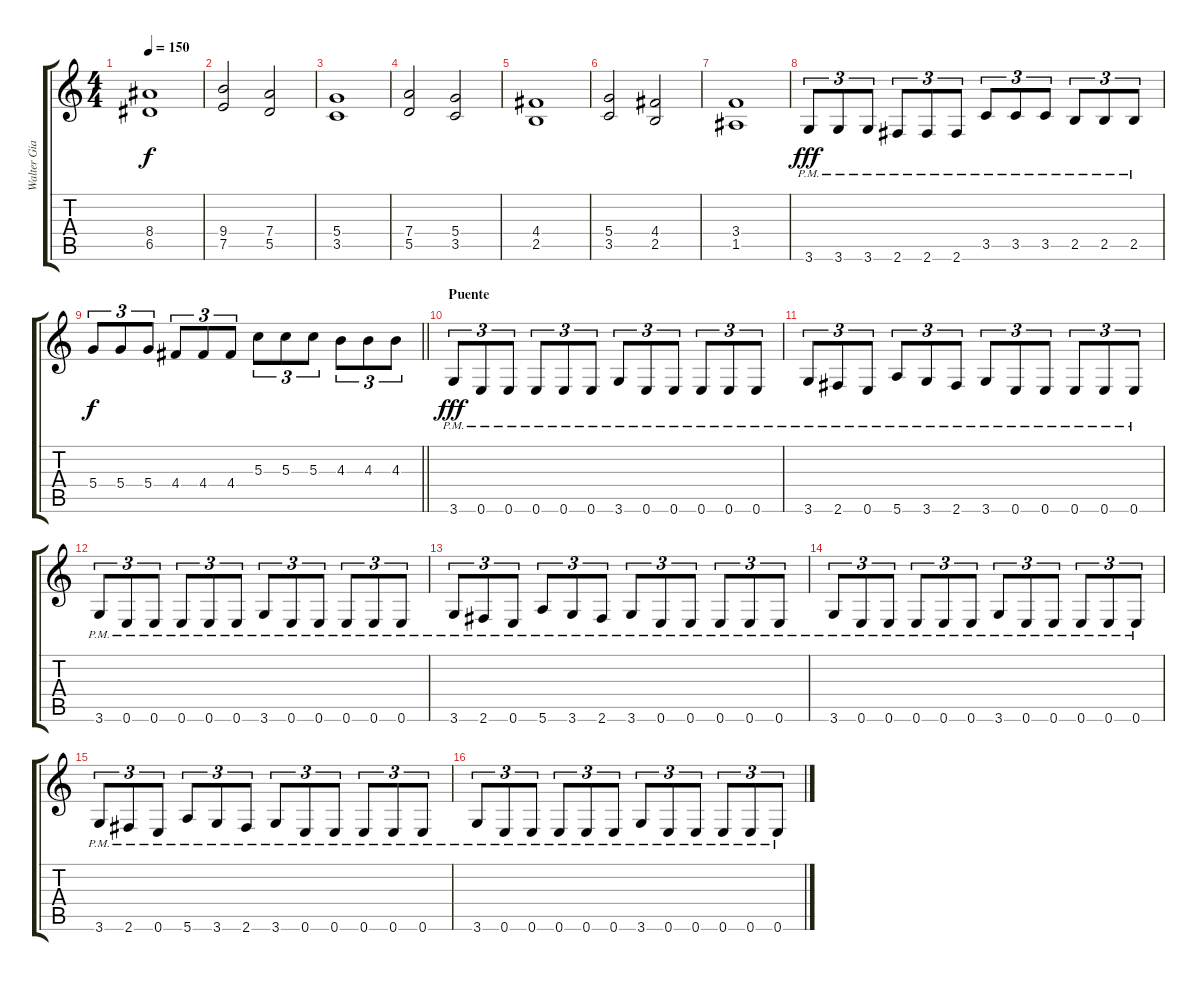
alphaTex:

\track ("Walter Giardino" "Walter Gia") {instrument distortionguitar}
\staff {score tabs}
\tuning (E4 B3 G3 D3 A2 E2) {hide}
\ts (4 4)
\tempo 150
\clef g2
\ks c
(8.4 6.5).1{dy f} |
(9.4 7.5).2 (7.4 5.5).2 |
(5.4 3.5).1 |
(7.4 5.5).2 (5.4 3.5).2 |
(4.4 2.5).1 |
(5.4 3.5).2 (4.4 2.5).2 |
(3.4 1.5).1 |
3.6{pm}.8{tu (3 2) dy fff} 3.6{pm}.8{tu (3 2)} 3.6{pm}.8{tu (3 2)} 2.6{pm}.8{tu (3 2)} 2.6{pm}.8{tu (3 2)} 2.6{pm}.8{tu (3 2)} 3.5{pm}.8{tu (3 2)} 3.5{pm}.8{tu (3 2)} 3.5{pm}.8{tu (3 2)} 2.5{pm}.8{tu (3 2)} 2.5{pm}.8{tu (3 2)} 2.5{pm}.8{tu (3 2)} |
\barLineRight lightlight
5.4.8{tu (3 2) dy f} 5.4.8{tu (3 2)} 5.4.8{tu (3 2)} 4.4.8{tu (3 2)} 4.4.8{tu (3 2)} 4.4.8{tu (3 2)} 5.3.8{tu (3 2)} 5.3.8{tu (3 2)} 5.3.8{tu (3 2)} 4.3.8{tu (3 2)} 4.3.8{tu (3 2)} 4.3.8{tu (3 2)} |
\section ("" "Puente")
3.6{pm}.8{tu (3 2) dy fff} 0.6{pm}.8{tu (3 2)} 0.6{pm}.8{tu (3 2)} 0.6{pm}.8{tu (3 2)} 0.6{pm}.8{tu (3 2)} 0.6{pm}.8{tu (3 2)} 3.6{pm}.8{tu (3 2)} 0.6{pm}.8{tu (3 2)} 0.6{pm}.8{tu (3 2)} 0.6{pm}.8{tu (3 2)} 0.6{pm}.8{tu (3 2)} 0.6{pm}.8{tu (3 2)} |
3.6{pm}.8{tu (3 2)} 2.6{pm}.8{tu (3 2)} 0.6{pm}.8{tu (3 2)} 5.6{pm}.8{tu (3 2)} 3.6{pm}.8{tu (3 2)} 2.6{pm}.8{tu (3 2)} 3.6{pm}.8{tu (3 2)} 0.6{pm}.8{tu (3 2)} 0.6{pm}.8{tu (3 2)} 0.6{pm}.8{tu (3 2)} 0.6{pm}.8{tu (3 2)} 0.6{pm}.8{tu (3 2)} |
3.6{pm}.8{tu (3 2)} 0.6{pm}.8{tu (3 2)} 0.6{pm}.8{tu (3 2)} 0.6{pm}.8{tu (3 2)} 0.6{pm}.8{tu (3 2)} 0.6{pm}.8{tu (3 2)} 3.6{pm}.8{tu (3 2)} 0.6{pm}.8{tu (3 2)} 0.6{pm}.8{tu (3 2)} 0.6{pm}.8{tu (3 2)} 0.6{pm}.8{tu (3 2)} 0.6{pm}.8{tu (3 2)} |
3.6{pm}.8{tu (3 2)} 2.6{pm}.8{tu (3 2)} 0.6{pm}.8{tu (3 2)} 5.6{pm}.8{tu (3 2)} 3.6{pm}.8{tu (3 2)} 2.6{pm}.8{tu (3 2)} 3.6{pm}.8{tu (3 2)} 0.6{pm}.8{tu (3 2)} 0.6{pm}.8{tu (3 2)} 0.6{pm}.8{tu (3 2)} 0.6{pm}.8{tu (3 2)} 0.6{pm}.8{tu (3 2)} |
3.6{pm}.8{tu (3 2)} 0.6{pm}.8{tu (3 2)} 0.6{pm}.8{tu (3 2)} 0.6{pm}.8{tu (3 2)} 0.6{pm}.8{tu (3 2)} 0.6{pm}.8{tu (3 2)} 3.6{pm}.8{tu (3 2)} 0.6{pm}.8{tu (3 2)} 0.6{pm}.8{tu (3 2)} 0.6{pm}.8{tu (3 2)} 0.6{pm}.8{tu (3 2)} 0.6{pm}.8{tu (3 2)} |
3.6{pm}.8{tu (3 2)} 2.6{pm}.8{tu (3 2)} 0.6{pm}.8{tu (3 2)} 5.6{pm}.8{tu (3 2)} 3.6{pm}.8{tu (3 2)} 2.6{pm}.8{tu (3 2)} 3.6{pm}.8{tu (3 2)} 0.6{pm}.8{tu (3 2)} 0.6{pm}.8{tu (3 2)} 0.6{pm}.8{tu (3 2)} 0.6{pm}.8{tu (3 2)} 0.6{pm}.8{tu (3 2)} |
3.6{pm}.8{tu (3 2)} 0.6{pm}.8{tu (3 2)} 0.6{pm}.8{tu (3 2)} 0.6{pm}.8{tu (3 2)} 0.6{pm}.8{tu (3 2)} 0.6{pm}.8{tu (3 2)} 3.6{pm}.8{tu (3 2)} 0.6{pm}.8{tu (3 2)} 0.6{pm}.8{tu (3 2)} 0.6{pm}.8{tu (3 2)} 0.6{pm}.8{tu (3 2)} 0.6{pm}.8{tu (3 2)}
